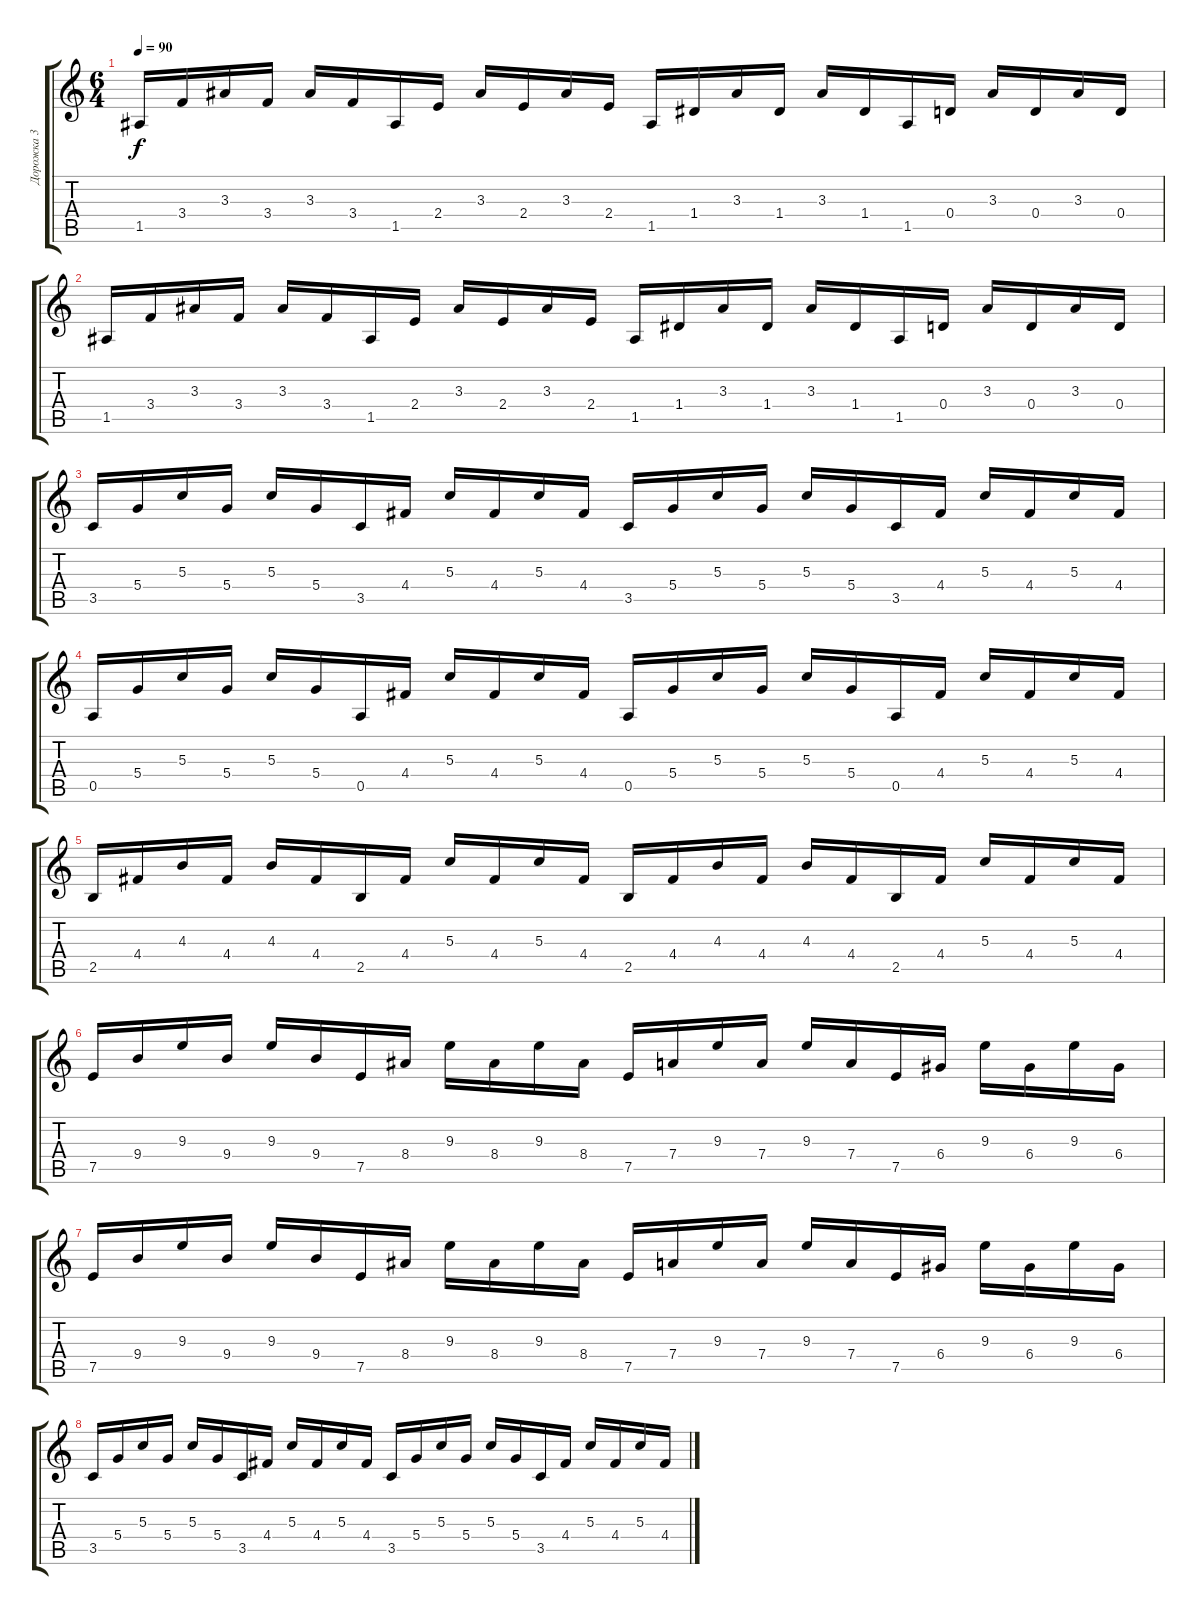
\track ("Дорожка 3" "Дорожка 3") {instrument distortionguitar}
\staff {score tabs}
\tuning (E4 B3 G3 D3 A2 E2) {hide}
\ts (6 4)
\tempo 90
\clef g2
\ks c
1.5.16{dy f} 3.4.16 3.3.16 3.4.16 3.3.16 3.4.16 1.5.16 2.4.16 3.3.16 2.4.16 3.3.16 2.4.16 1.5.16 1.4.16 3.3.16 1.4.16 3.3.16 1.4.16 1.5.16 0.4.16 3.3.16 0.4.16 3.3.16 0.4.16 |
1.5.16 3.4.16 3.3.16 3.4.16 3.3.16 3.4.16 1.5.16 2.4.16 3.3.16 2.4.16 3.3.16 2.4.16 1.5.16 1.4.16 3.3.16 1.4.16 3.3.16 1.4.16 1.5.16 0.4.16 3.3.16 0.4.16 3.3.16 0.4.16 |
3.5.16 5.4.16 5.3.16 5.4.16 5.3.16 5.4.16 3.5.16 4.4.16 5.3.16 4.4.16 5.3.16 4.4.16 3.5.16 5.4.16 5.3.16 5.4.16 5.3.16 5.4.16 3.5.16 4.4.16 5.3.16 4.4.16 5.3.16 4.4.16 |
0.5.16 5.4.16 5.3.16 5.4.16 5.3.16 5.4.16 0.5.16 4.4.16 5.3.16 4.4.16 5.3.16 4.4.16 0.5.16 5.4.16 5.3.16 5.4.16 5.3.16 5.4.16 0.5.16 4.4.16 5.3.16 4.4.16 5.3.16 4.4.16 |
2.5.16 4.4.16 4.3.16 4.4.16 4.3.16 4.4.16 2.5.16 4.4.16 5.3.16 4.4.16 5.3.16 4.4.16 2.5.16 4.4.16 4.3.16 4.4.16 4.3.16 4.4.16 2.5.16 4.4.16 5.3.16 4.4.16 5.3.16 4.4.16 |
7.5.16 9.4.16 9.3.16 9.4.16 9.3.16 9.4.16 7.5.16 8.4.16 9.3.16 8.4.16 9.3.16 8.4.16 7.5.16 7.4.16 9.3.16 7.4.16 9.3.16 7.4.16 7.5.16 6.4.16 9.3.16 6.4.16 9.3.16 6.4.16 |
7.5.16 9.4.16 9.3.16 9.4.16 9.3.16 9.4.16 7.5.16 8.4.16 9.3.16 8.4.16 9.3.16 8.4.16 7.5.16 7.4.16 9.3.16 7.4.16 9.3.16 7.4.16 7.5.16 6.4.16 9.3.16 6.4.16 9.3.16 6.4.16 |
3.5.16 5.4.16 5.3.16 5.4.16 5.3.16 5.4.16 3.5.16 4.4.16 5.3.16 4.4.16 5.3.16 4.4.16 3.5.16 5.4.16 5.3.16 5.4.16 5.3.16 5.4.16 3.5.16 4.4.16 5.3.16 4.4.16 5.3.16 4.4.16
